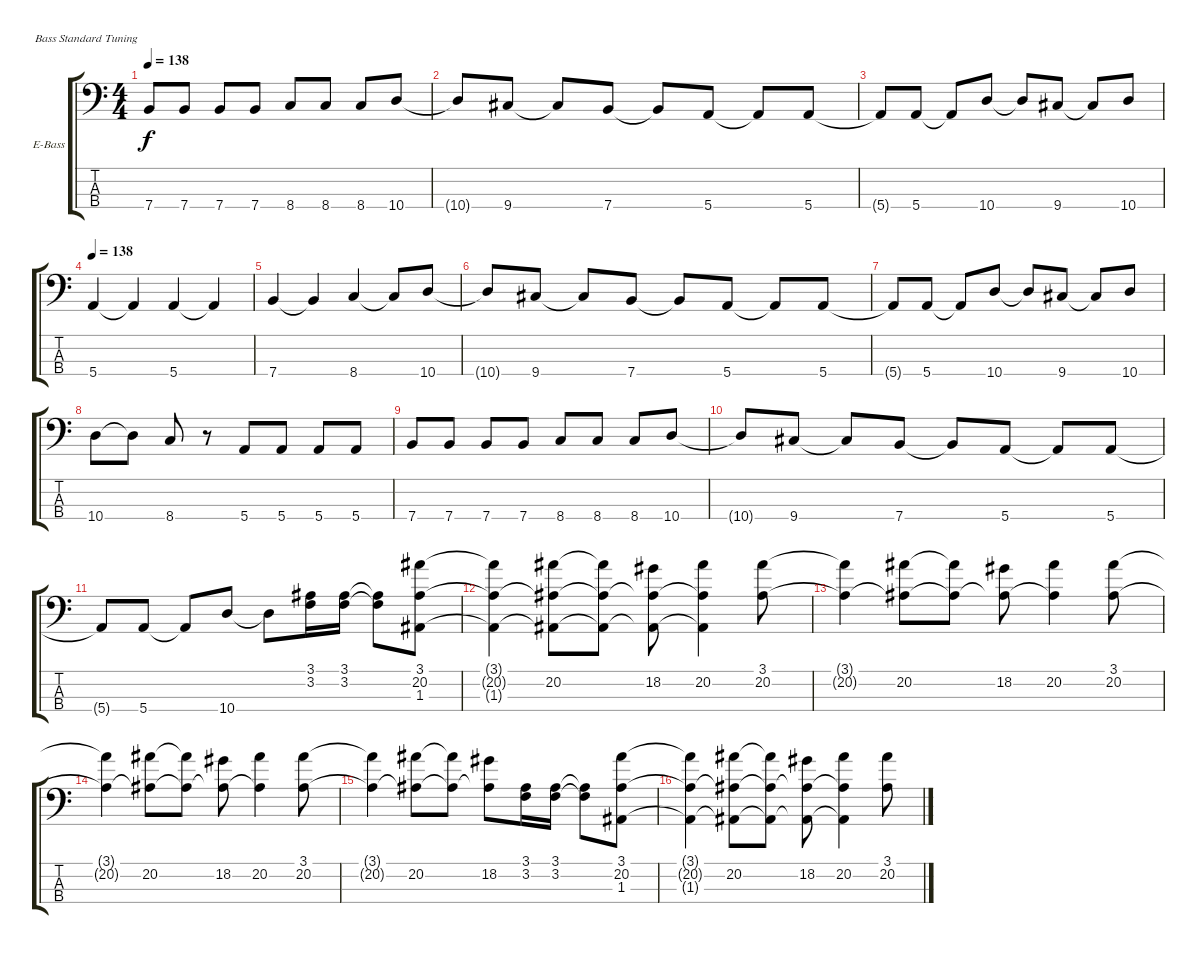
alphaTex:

\defaultSystemsLayout 4
\bracketExtendMode groupsimilarinstruments
\firstSystemTrackNameOrientation horizontal
\otherSystemsTrackNameOrientation horizontal
\track ("Andreoli Bass" "E-Bass") {instrument electricbassfinger}
\staff {score tabs}
\tuning (G2 D2 A1 E1)
\ts (4 4)
\tempo 138
\clef f4
\ks c
7.4.8{dy f} 7.4.8 7.4.8 7.4.8 8.4.8 8.4.8 8.4.8 10.4.8 |
10.4{t}.8 9.4.8 9.4{t}.8 7.4.8 7.4{t}.8 5.4.8 5.4{t}.8 5.4.8 |
5.4{t}.8 5.4.8 5.4{t}.8 10.4.8 10.4{t}.8 9.4.8 9.4{t}.8 10.4.8 |
\tempo 138
5.4.4 5.4{t}.4 5.4.4 5.4{t}.4 |
7.4.4 7.4{t}.4 8.4.4 8.4{t}.8 10.4.8 |
10.4{t}.8 9.4.8 9.4{t}.8 7.4.8 7.4{t}.8 5.4.8 5.4{t}.8 5.4.8 |
5.4{t}.8 5.4.8 5.4{t}.8 10.4.8 10.4{t}.8 9.4.8 9.4{t}.8 10.4.8 |
10.4.8 10.4{t}.8 8.4.8 r.8 5.4.8 5.4.8 5.4.8 5.4.8 |
7.4.8 7.4.8 7.4.8 7.4.8 8.4.8 8.4.8 8.4.8 10.4.8 |
10.4{t}.8 9.4.8 9.4{t}.8 7.4.8 7.4{t}.8 5.4.8 5.4{t}.8 5.4.8 |
5.4{t}.8 5.4.8 5.4{t}.8 10.4.8 10.4{t}.8 (3.1 3.2).16 (3.1 3.2).16 (3.1{t} 3.2{t}).8 (1.3 3.1 20.2).8 |
(1.3{t} 3.1{t} 20.2{t}).4 (3.1{t} 1.3{t} 20.2).8 (3.1{t} 20.2{t} 1.3{t}).8 (1.3{t} 3.1{t} 18.2).8 (3.1{t} 1.3{t} 20.2).4 (3.1 20.2).8 |
(3.1{t} 20.2{t}).4 (3.1{t} 20.2).8 (3.1{t} 20.2{t}).8 (3.1{t} 18.2).8 (3.1{t} 20.2).4 (3.1 20.2).8 |
(3.1{t} 20.2{t}).4 (3.1{t} 20.2).8 (3.1{t} 20.2{t}).8 (3.1{t} 18.2).8 (3.1{t} 20.2).4 (3.1 20.2).8 |
(3.1{t} 20.2{t}).4 (3.1{t} 20.2).8 (3.1{t} 20.2{t}).8 (3.1{t} 18.2).8 (3.1 3.2).16 (3.1 3.2).16 (3.1{t} 3.2{t}).8 (1.3 3.1 20.2).8 |
(1.3{t} 3.1{t} 20.2{t}).4 (3.1{t} 1.3{t} 20.2).8 (3.1{t} 20.2{t} 1.3{t}).8 (1.3{t} 3.1{t} 18.2).8 (3.1{t} 1.3{t} 20.2).4 (3.1 20.2).8
